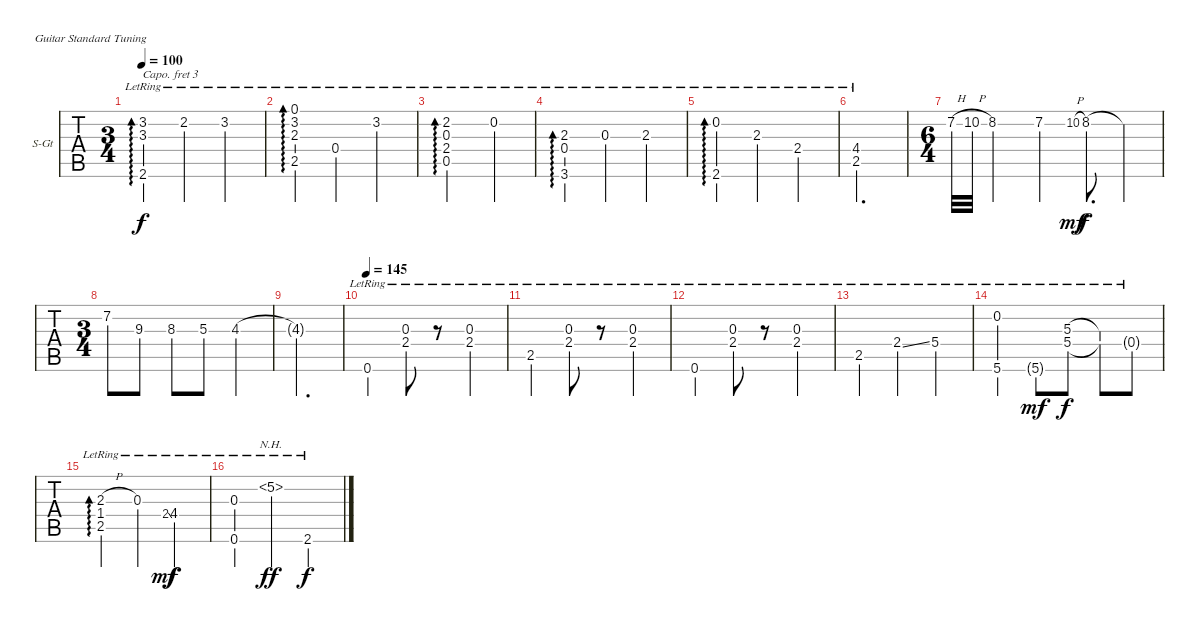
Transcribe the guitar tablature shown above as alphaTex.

\bracketExtendMode groupsimilarinstruments
\firstSystemTrackNameOrientation horizontal
\otherSystemsTrackNameOrientation horizontal
\track ("Track 1" "S-Gt") {instrument acousticguitarsteel}
\staff {tabs}
\capo 3
\tuning (E4 B3 G3 D3 A2 E2)
\ts (3 4)
\tempo 100
\clef g2
\ks c
(3.2{lr lf 5 rf 3} 2.6{lr lf 2 rf 1} 3.3{lf 4 rf 2}).4{ad 0 dy f} 2.2{lr lf 3 rf 3}.4 3.2{lr lf 5 rf 3}.4 |
(0.1{lr} 2.5{lr lf 2} 3.2{lf 5} 2.3{lf 3}).4{ad 0} 0.4{lr rf 1}.4 3.2{lr lf 5 rf 3}.4 |
(2.2{lr} 0.5{lr} 2.4{lf 2} 0.3).2{ad 0} 0.2{lr rf 3}.4 |
(2.3{lr lf 2 rf 3} 0.4{lr rf 2} 3.6{lr lf 3 rf 1}).4{ad 480} 0.3{lr rf 3}.4 2.3{lr lf 2 rf 3}.4 |
(0.2{lr rf 3} 2.6{lr lf 3 rf 1}).4{ad 0} 2.3{lr lf 4 rf 3}.4 2.4{lr lf 2 rf 2}.4 |
(4.4{lr lf 4 rf 2} 2.5{lr lf 2 rf 1}).2{d} |
\ts (6 4)
7.2{h lf 2 rf 1}.32 10.2{h lf 5}.32 8.2{lf 3}.2 7.2{lf 2}.2 10.2{h lf 5}.8{gr onbeat dy mf} 8.2{lf 3}.8{d dy f} 8.2{t}.4 |
\ts (3 4)
7.2{lf 2}.8 9.3{lf 4}.8 8.3{lf 3}.8 5.3{lf 2}.8 4.3{lf 2}.4 |
4.3{t}.2{d} |
\tempo 145
0.6{lr rf 1}.4 (0.3{lr rf 3} 2.4{lr lf 4 rf 2}).8 r.8 (0.3{lr} 2.4{lr}).4 |
2.5{lr}.4 (0.3{lr} 2.4{lr}).8 r.8 (0.3{lr} 2.4{lr}).4 |
0.6{lr}.4 (0.3{lr} 2.4{lr}).8 r.8 (0.3{lr} 2.4{lr}).4 |
2.5{lr lf 3 rf 1}.4 2.4{ss lr lf 4 rf 1}.4 5.4{lr}.4 |
(0.2{lr rf 3} 5.6{lf 3 rf 1}).4 5.6{g lr lf 3 rf 1}.8{dy mf} (5.3{lr lf 5 rf 3} 5.4{lr lf 4 rf 2}).8{dy f} (5.3{lr t} 5.4{lr t}).8 0.4{g lr rf 2}.8 |
(2.3{h lr lf 4 rf 3} 1.4{lr lf 2 rf 2} 2.5{lr lf 3 rf 1}).4{ad 480} 0.3{lr}.4 2.4{ss lr lf 4 rf 2}.8{gr dy mf} 4.4{lr}.4{dy f} |
(0.3{lr rf 3} 0.6{lr rf 1}).4 5.2{nh lr lf 4 rf 3}.4{dy ff} 2.6{lr lf 3 rf 1}.4{dy f}
